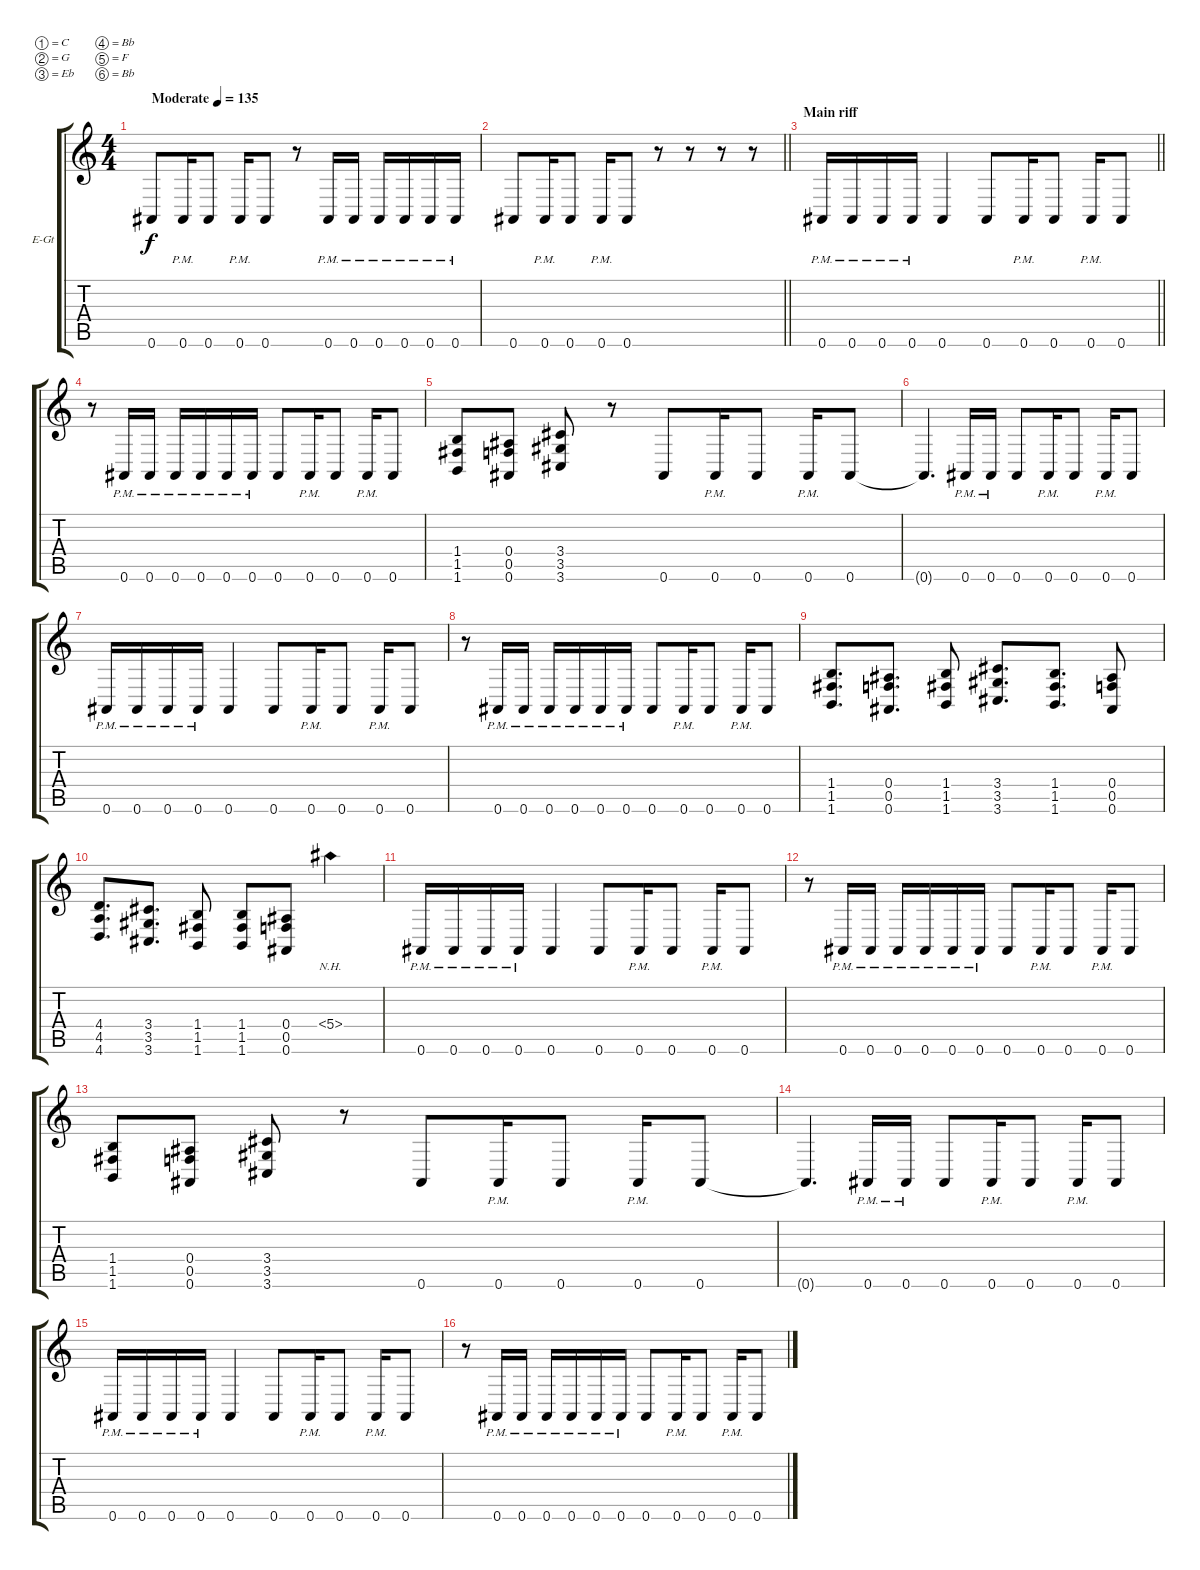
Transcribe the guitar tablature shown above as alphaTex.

\bracketExtendMode groupsimilarinstruments
\firstSystemTrackNameOrientation horizontal
\otherSystemsTrackNameOrientation horizontal
\track ("Rhythm Guitar" "E-Gt") {instrument distortionguitar}
\staff {score tabs}
\tuning (C4 G3 Eb3 Bb2 F2 Bb1)
\ts (4 4)
\beaming (8 2 2 2 2)
\tempo (135 "Moderate")
\clef g2
\ks c
0.6.8{dy f instrument distortionguitar} 0.6{pm}.16 0.6.8 0.6{pm}.16 0.6.8 r.8 0.6{pm}.16 0.6{pm}.16 0.6{pm}.16 0.6{pm}.16 0.6{pm}.16 0.6{pm}.16 |
\barLineRight lightlight
0.6.8 0.6{pm}.16 0.6.8 0.6{pm}.16 0.6.8 r.8 r.8 r.8 r.8 |
\section ("" "Main riff")
\barLineRight lightlight
0.6{pm}.16 0.6{pm}.16 0.6{pm}.16 0.6{pm}.16 0.6.4 0.6.8 0.6{pm}.16 0.6.8 0.6{pm}.16 0.6.8 |
r.8 0.6{pm}.16 0.6{pm}.16 0.6{pm}.16 0.6{pm}.16 0.6{pm}.16 0.6{pm}.16 0.6.8 0.6{pm}.16 0.6.8 0.6{pm}.16 0.6.8 |
(1.4 1.5 1.6).8 (0.4 0.5 0.6).8 (3.4 3.5 3.6).8 r.8 0.6.8 0.6{pm}.16 0.6.8 0.6{pm}.16 0.6.8 |
0.6{t}.4{d} 0.6{pm}.16 0.6{pm}.16 0.6.8 0.6{pm}.16 0.6.8 0.6{pm}.16 0.6.8 |
0.6{pm}.16 0.6{pm}.16 0.6{pm}.16 0.6{pm}.16 0.6.4 0.6.8 0.6{pm}.16 0.6.8 0.6{pm}.16 0.6.8 |
r.8 0.6{pm}.16 0.6{pm}.16 0.6{pm}.16 0.6{pm}.16 0.6{pm}.16 0.6{pm}.16 0.6.8 0.6{pm}.16 0.6.8 0.6{pm}.16 0.6.8 |
(1.4 1.5 1.6).8{d} (0.4 0.5 0.6).8{d} (1.4 1.5 1.6).8 (3.4 3.5 3.6).8{d} (1.4 1.5 1.6).8{d} (0.4 0.5 0.6).8 |
(4.4 4.5 4.6).8{d} (3.4 3.5 3.6).8{d} (1.4 1.5 1.6).8 (1.4 1.5 1.6).8 (0.4 0.5 0.6).8 5.4{nh}.4 |
0.6{pm}.16 0.6{pm}.16 0.6{pm}.16 0.6{pm}.16 0.6.4 0.6.8 0.6{pm}.16 0.6.8 0.6{pm}.16 0.6.8 |
r.8 0.6{pm}.16 0.6{pm}.16 0.6{pm}.16 0.6{pm}.16 0.6{pm}.16 0.6{pm}.16 0.6.8 0.6{pm}.16 0.6.8 0.6{pm}.16 0.6.8 |
(1.4 1.5 1.6).8 (0.4 0.5 0.6).8 (3.4 3.5 3.6).8 r.8 0.6.8 0.6{pm}.16 0.6.8 0.6{pm}.16 0.6.8 |
0.6{t}.4{d} 0.6{pm}.16 0.6{pm}.16 0.6.8 0.6{pm}.16 0.6.8 0.6{pm}.16 0.6.8 |
0.6{pm}.16 0.6{pm}.16 0.6{pm}.16 0.6{pm}.16 0.6.4 0.6.8 0.6{pm}.16 0.6.8 0.6{pm}.16 0.6.8 |
r.8 0.6{pm}.16 0.6{pm}.16 0.6{pm}.16 0.6{pm}.16 0.6{pm}.16 0.6{pm}.16 0.6.8 0.6{pm}.16 0.6.8 0.6{pm}.16 0.6.8
